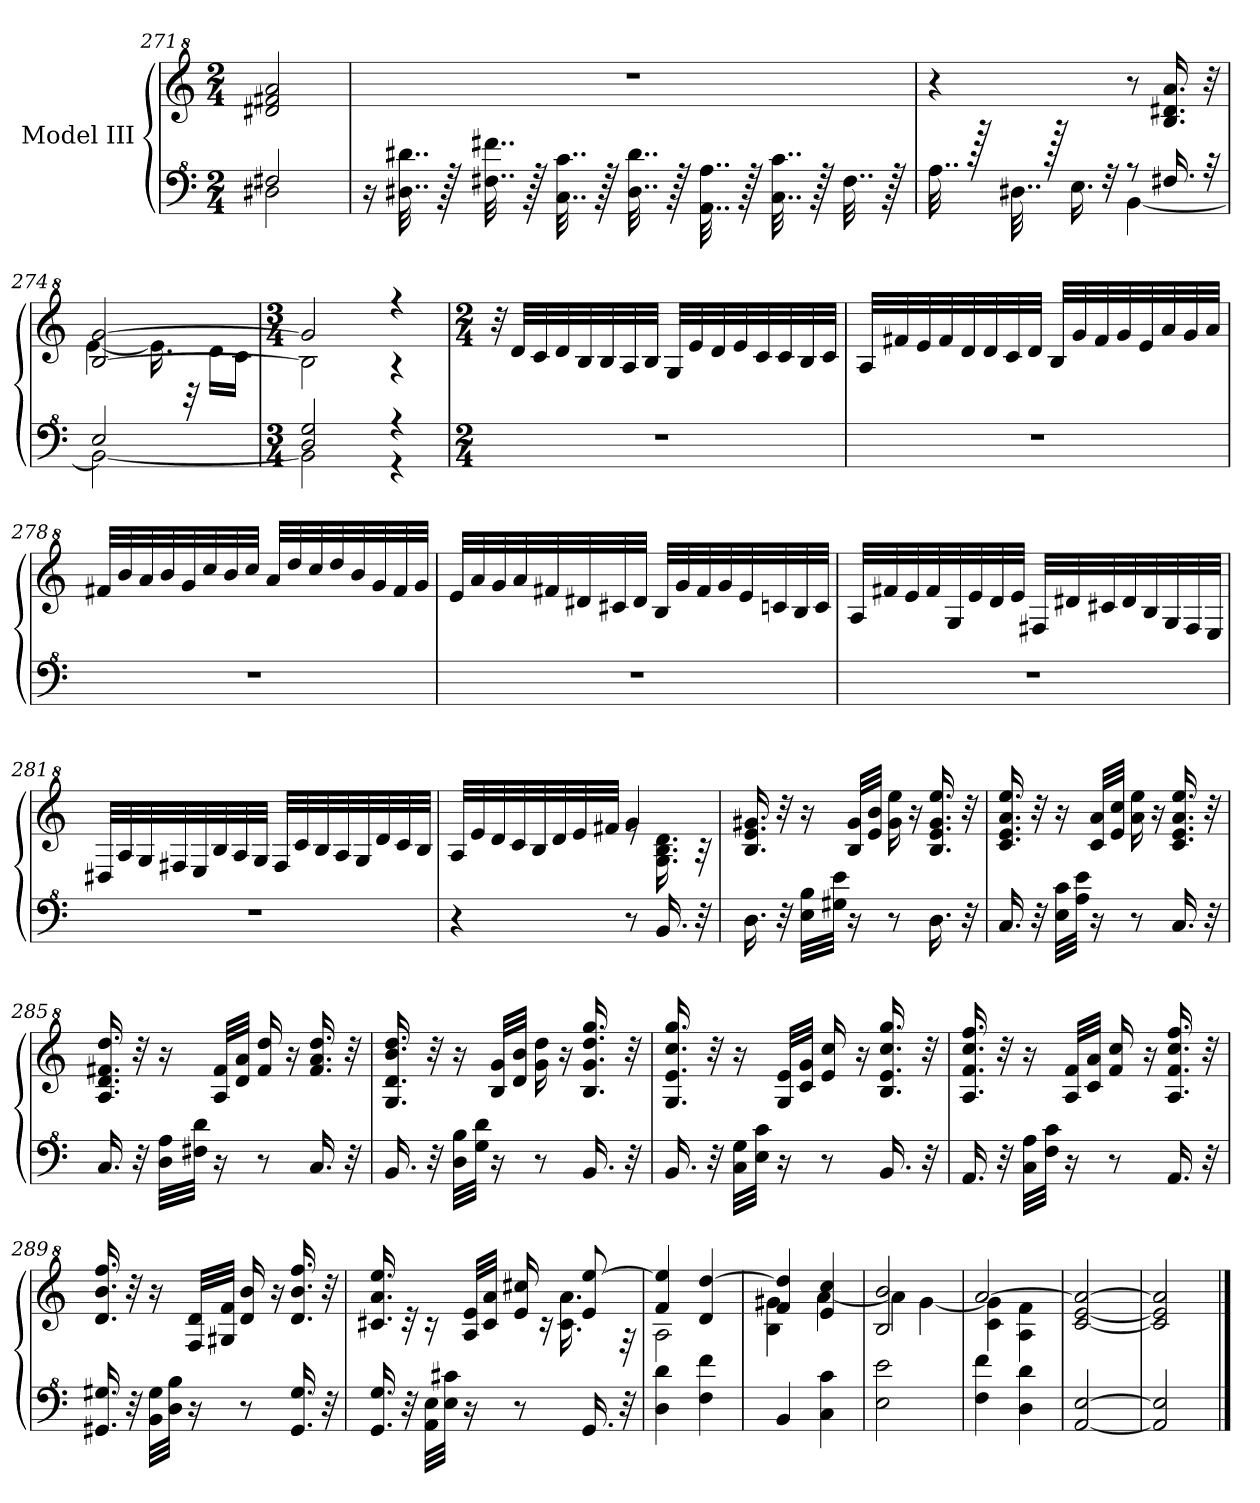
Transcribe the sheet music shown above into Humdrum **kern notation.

**kern	**kern
*part1	*part1
*staff2	*staff1
*I"Model III	*
*clefF^4	*clefG^2
*k[]	*k[]
*M2/4	*M2/4
=271	=271
*^	*
2f#X/	2d#X\	2dd#X/ 2ff#X/ 2aa/
*v	*v	*
=272	=272
*	*MM56
16r	2r
32..d#X\ 32..dd#X\	.
128r	.
32..f#X\ 32..ff#X\	.
128r	.
32..c\ 32..cc\	.
128r	.
32..d#\ 32..dd#\	.
128r	.
32..A\ 32..a\	.
128r	.
32..c\ 32..cc\	.
128r	.
32..f#\	.
128r	.
!!LO:LB:g=z
=273	=273
*^	*
4ryy	32..a\	4r
.	128ree	.
.	32..d#X\	.
.	128ree	.
.	16.e\	.
.	32rf	.
8r	[4B\	8r
16.f#X/	.	16.b/ 16.dd#X/ 16.aa/
32r	.	32r
=274	=274	=274
*	*	*^
2e/	2B\_	[2b/ [2gg/	[4ee\
.	.	.	16.ee\]
.	.	.	32r
.	.	.	16dd\LL
.	.	.	16cc\JJ
=275	=275	=275	=275
*M3/4	*	*M3/4	*
2d/ 2g/	2B\]	2gg/]	2b\]
4r	4r	4r	4r
*v	*v	*	*
*	*v	*v
=276	=276
*M2/4	*M2/4
*	*MM80
2r	32r
.	32dd/LLL
.	32cc/
.	32dd/
.	32b/
.	32b/
.	32a/
.	32b/JJJ
.	32g/LLL
.	32ee/
.	32dd/
.	32ee/
.	32cc/
.	32cc/
.	32b/
.	32cc/JJJ
!!LO:LB:g=z
=277	=277
2r	32a/LLL
.	32ff#X/
.	32ee/
.	32ff#/
.	32dd/
.	32dd/
.	32cc/
.	32dd/JJJ
.	32b/LLL
.	32gg/
.	32ff#/
.	32gg/
.	32ee/
.	32aa/
.	32gg/
.	32aa/JJJ
=278	=278
2r	32ff#X/LLL
.	32bb/
.	32aa/
.	32bb/
.	32gg/
.	32ccc/
.	32bb/
.	32ccc/JJJ
.	32aa/LLL
.	32ddd/
.	32ccc/
.	32ddd/
.	32bb/
.	32gg/
.	32ff#/
.	32gg/JJJ
!!LO:LB:g=z
=279	=279
2r	32ee/LLL
.	32aa/
.	32gg/
.	32aa/
.	32ff#X/
.	32dd#X/
.	32cc#X/
.	32dd#/JJJ
.	32b/LLL
.	32gg/
.	32ff#/
.	32gg/
.	32ee/
.	32ccn/
.	32b/
.	32cc/JJJ
=280	=280
2r	32a/LLL
.	32ff#X/
.	32ee/
.	32ff#/
.	32g/
.	32ee/
.	32dd/
.	32ee/JJJ
.	32f#X/LLL
.	32dd#X/
.	32cc#X/
.	32dd#/
.	32b/
.	32g/
.	32f#/
.	32e/JJJ
!!LO:LB:g=z
=281	=281
2r	32d#X/LLL
.	32a/
.	32g/
.	32f#X/
.	32e/
.	32b/
.	32a/
.	32g/JJJ
*	*MM76
.	32f#/LLL
.	32cc/
.	32b/
.	32a/
*	*MM72
.	32g/
.	32dd/
.	32cc/
.	32b/JJJ
=282	=282
*	*MM69
*	*^
4r	32a/LLL	4ryy
.	32ee/	.
.	32dd/	.
.	32cc/	.
*	*MM66	*
.	32b/	.
.	32dd/	.
.	32ee/	.
.	32ff#X/JJJ	.
*	*MM54	*
8r	4gg/	8ree
16.B/	.	16.g\ 16.b\ 16.dd\
32r	.	32r
*	*v	*v
!!LO:PB:g=z
=283	=283
16.d\	16.b/ 16.ee/ 16.gg#X/
32r	32r
*	*MM69
32e\ 32b\LLL	16r
32g#X\ 32ee\JJJ	.
16r	32b/ 32gg#/LLL
.	32ee/ 32bb/JJJ
8r	16gg#\ 16eee\
.	16r
16.d\	16.b/ 16.ee/ 16.gg#/ 16.eee/
32r	32r
=284	=284
16.c/	16.cc/ 16.ee/ 16.aa/ 16.eee/
32r	32r
32e\ 32cc\LLL	16r
32a\ 32ee\JJJ	.
16r	32cc/ 32aa/LLL
.	32ee/ 32ccc/JJJ
8r	16aa\ 16eee\
.	16r
16.c/	16.cc/ 16.ee/ 16.aa/ 16.eee/
32r	32r
=285	=285
16.c/	16.a/ 16.dd/ 16.ff#X/ 16.ddd/
32r	32r
32d\ 32a\LLL	16r
32f#X\ 32dd\JJJ	.
16r	32a/ 32ff#/LLL
.	32dd/ 32aa/JJJ
8r	16ff#/ 16ddd/
.	16r
16.c/	16.ff#/ 16.aa/ 16.ddd/
32r	32r
!!LO:LB:g=z
=286	=286
16.B/	16.g/ 16.dd/ 16.bb/ 16.ddd/
32r	32r
32d\ 32b\LLL	16r
32g\ 32dd\JJJ	.
16r	32b/ 32gg/LLL
.	32dd/ 32bb/JJJ
8r	16gg\ 16ddd\
.	16r
16.B/	16.b/ 16.gg/ 16.ddd/ 16.ggg/
32r	32r
=287	=287
*	*MM66
16.B/	16.g/ 16.ee/ 16.ccc/ 16.ggg/
32r	32r
32c\ 32g\LLL	16r
32e\ 32cc\JJJ	.
16r	32g/ 32ee/LLL
.	32cc/ 32gg/JJJ
8r	16ee/ 16ccc/
.	16r
16.B/	16.b/ 16.ee/ 16.ccc/ 16.ggg/
32r	32r
=288	=288
*	*MM63
16.A/	16.a/ 16.ff/ 16.ccc/ 16.fff/
32r	32r
32c\ 32a\LLL	16r
32f\ 32cc\JJJ	.
16r	32a/ 32ff/LLL
.	32cc/ 32aa/JJJ
8r	16ff/ 16ccc/
.	16r
16.A/	16.a/ 16.ff/ 16.ccc/ 16.fff/
32r	32r
!!LO:LB:g=z
=289	=289
*	*MM60
16.G#X/ 16.g#X/	16.dd/ 16.bb/ 16.fff/
32r	32r
32B\ 32g#\LLL	16r
32d\ 32b\JJJ	.
16r	32f/ 32dd/LLL
.	32g#X/ 32ff/JJJ
8r	16dd/ 16bb/
.	16r
16.G#/ 16.g#/	16.dd/ 16.bb/ 16.fff/
32r	32r
=290	=290
*	*MM50
*	*^
16.G/ 16.g/	16.cc#X/ 16.aa/ 16.eee/	4.ryy
32r	32rcc	.
32A\ 32e\LLL	16rcc	.
32e\ 32cc#X\JJJ	.	.
16r	32a/ 32ee/LLL	.
.	32cc#/ 32aa/JJJ	.
*	*MM36	*
8r	16ee/ 16ccc#X/	.
.	16rcc	.
16.G/	8ee/ [8eee/	16.cc#\ 16.aa\
32r	.	32r
=291	=291	=291
*	*MM44	*
4d\ 4dd\	4ff/ 4eee/]	2a\
4f\ 4ff\	4dd/ [4ddd/	.
!!LO:LB:g=z	!!
=292	=292	=292
4B/	4ff/ 4ddd/]	4b\ 4gg#X\
4c\ 4cc\	4ee/ 4ccc/	[4aa\
=293	=293	=293
*	*MM42	*
2e\ 2ee\	2b/ 2bb/	4aa\]
.	.	[4gg\
=294	=294	=294
*	*MM38	*
4f\ 4ff\	[2aa/	4cc\ 4gg\]
4d\ 4dd\	.	4a\ 4ff\
*	*v	*v
=295	=295
[2A/ [2e/	[2cc/ [2ee/ 2aa/_
=296	=296
2A/] 2e/]	2cc/] 2ee/] 2aa/]
==	==
*-	*-
